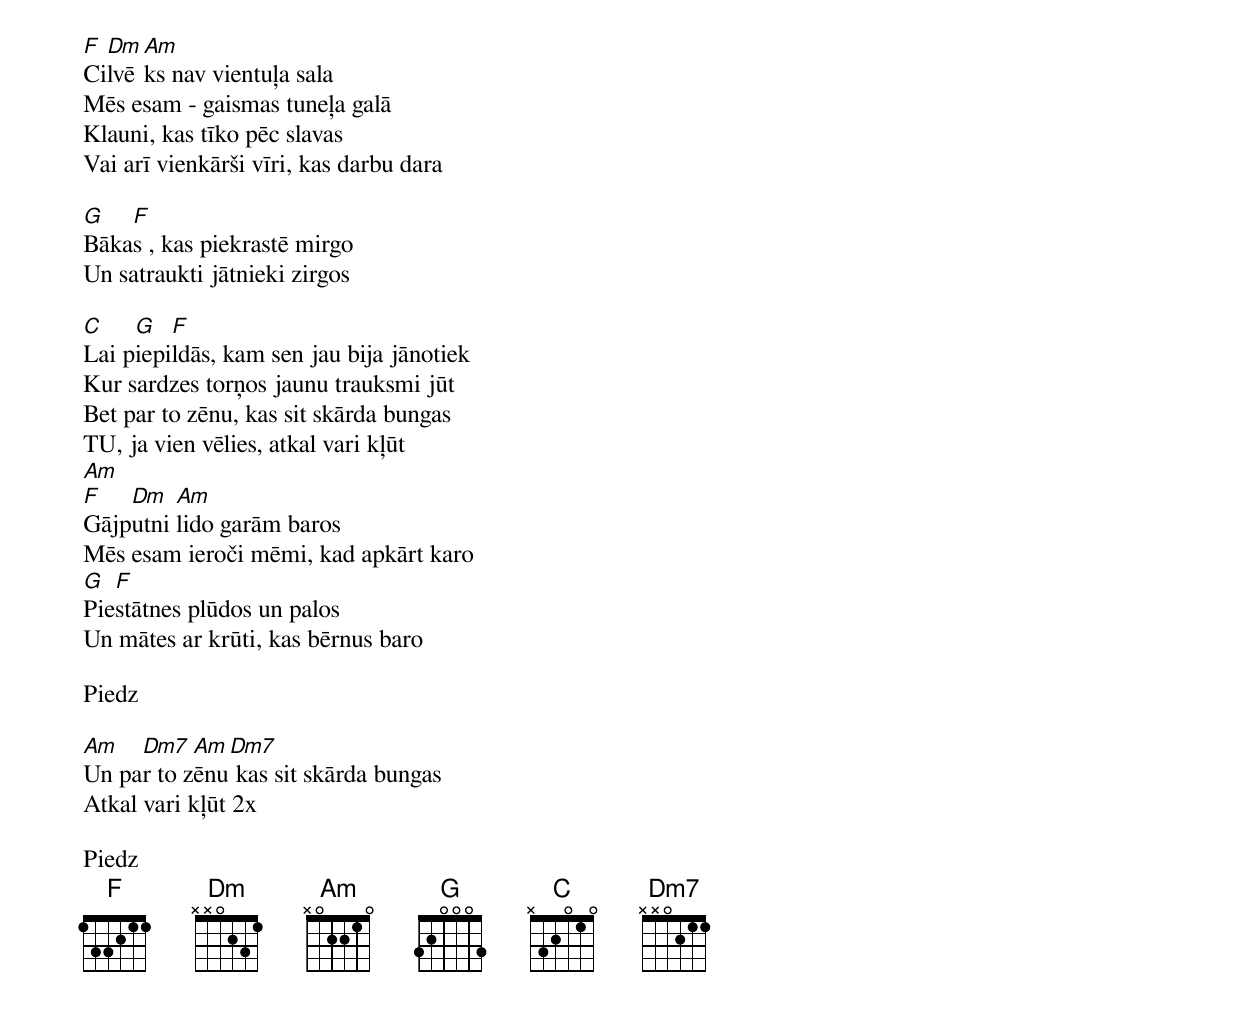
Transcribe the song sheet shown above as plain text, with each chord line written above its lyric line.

F Dm Am
Cilvēks nav vientuļa sala
Mēs esam - gaismas tuneļa galā
Klauni, kas tīko pēc slavas
Vai arī vienkārši vīri, kas darbu dara

G   F
Bākas , kas piekrastē mirgo
Un satraukti jātnieki zirgos

C    G   F
Lai piepildās, kam sen jau bija jānotiek
Kur sardzes torņos jaunu trauksmi jūt
Bet par to zēnu, kas sit skārda bungas
TU, ja vien vēlies, atkal vari kļūt
Am
F   Dm   Am
Gājputni lido garām baros
Mēs esam ieroči mēmi, kad apkārt karo
G  F
Piestātnes plūdos un palos
Un mātes ar krūti, kas bērnus baro

Piedz

Am   Dm7   Am Dm7
Un par to zēnu kas sit skārda bungas
Atkal vari kļūt 2x

Piedz
